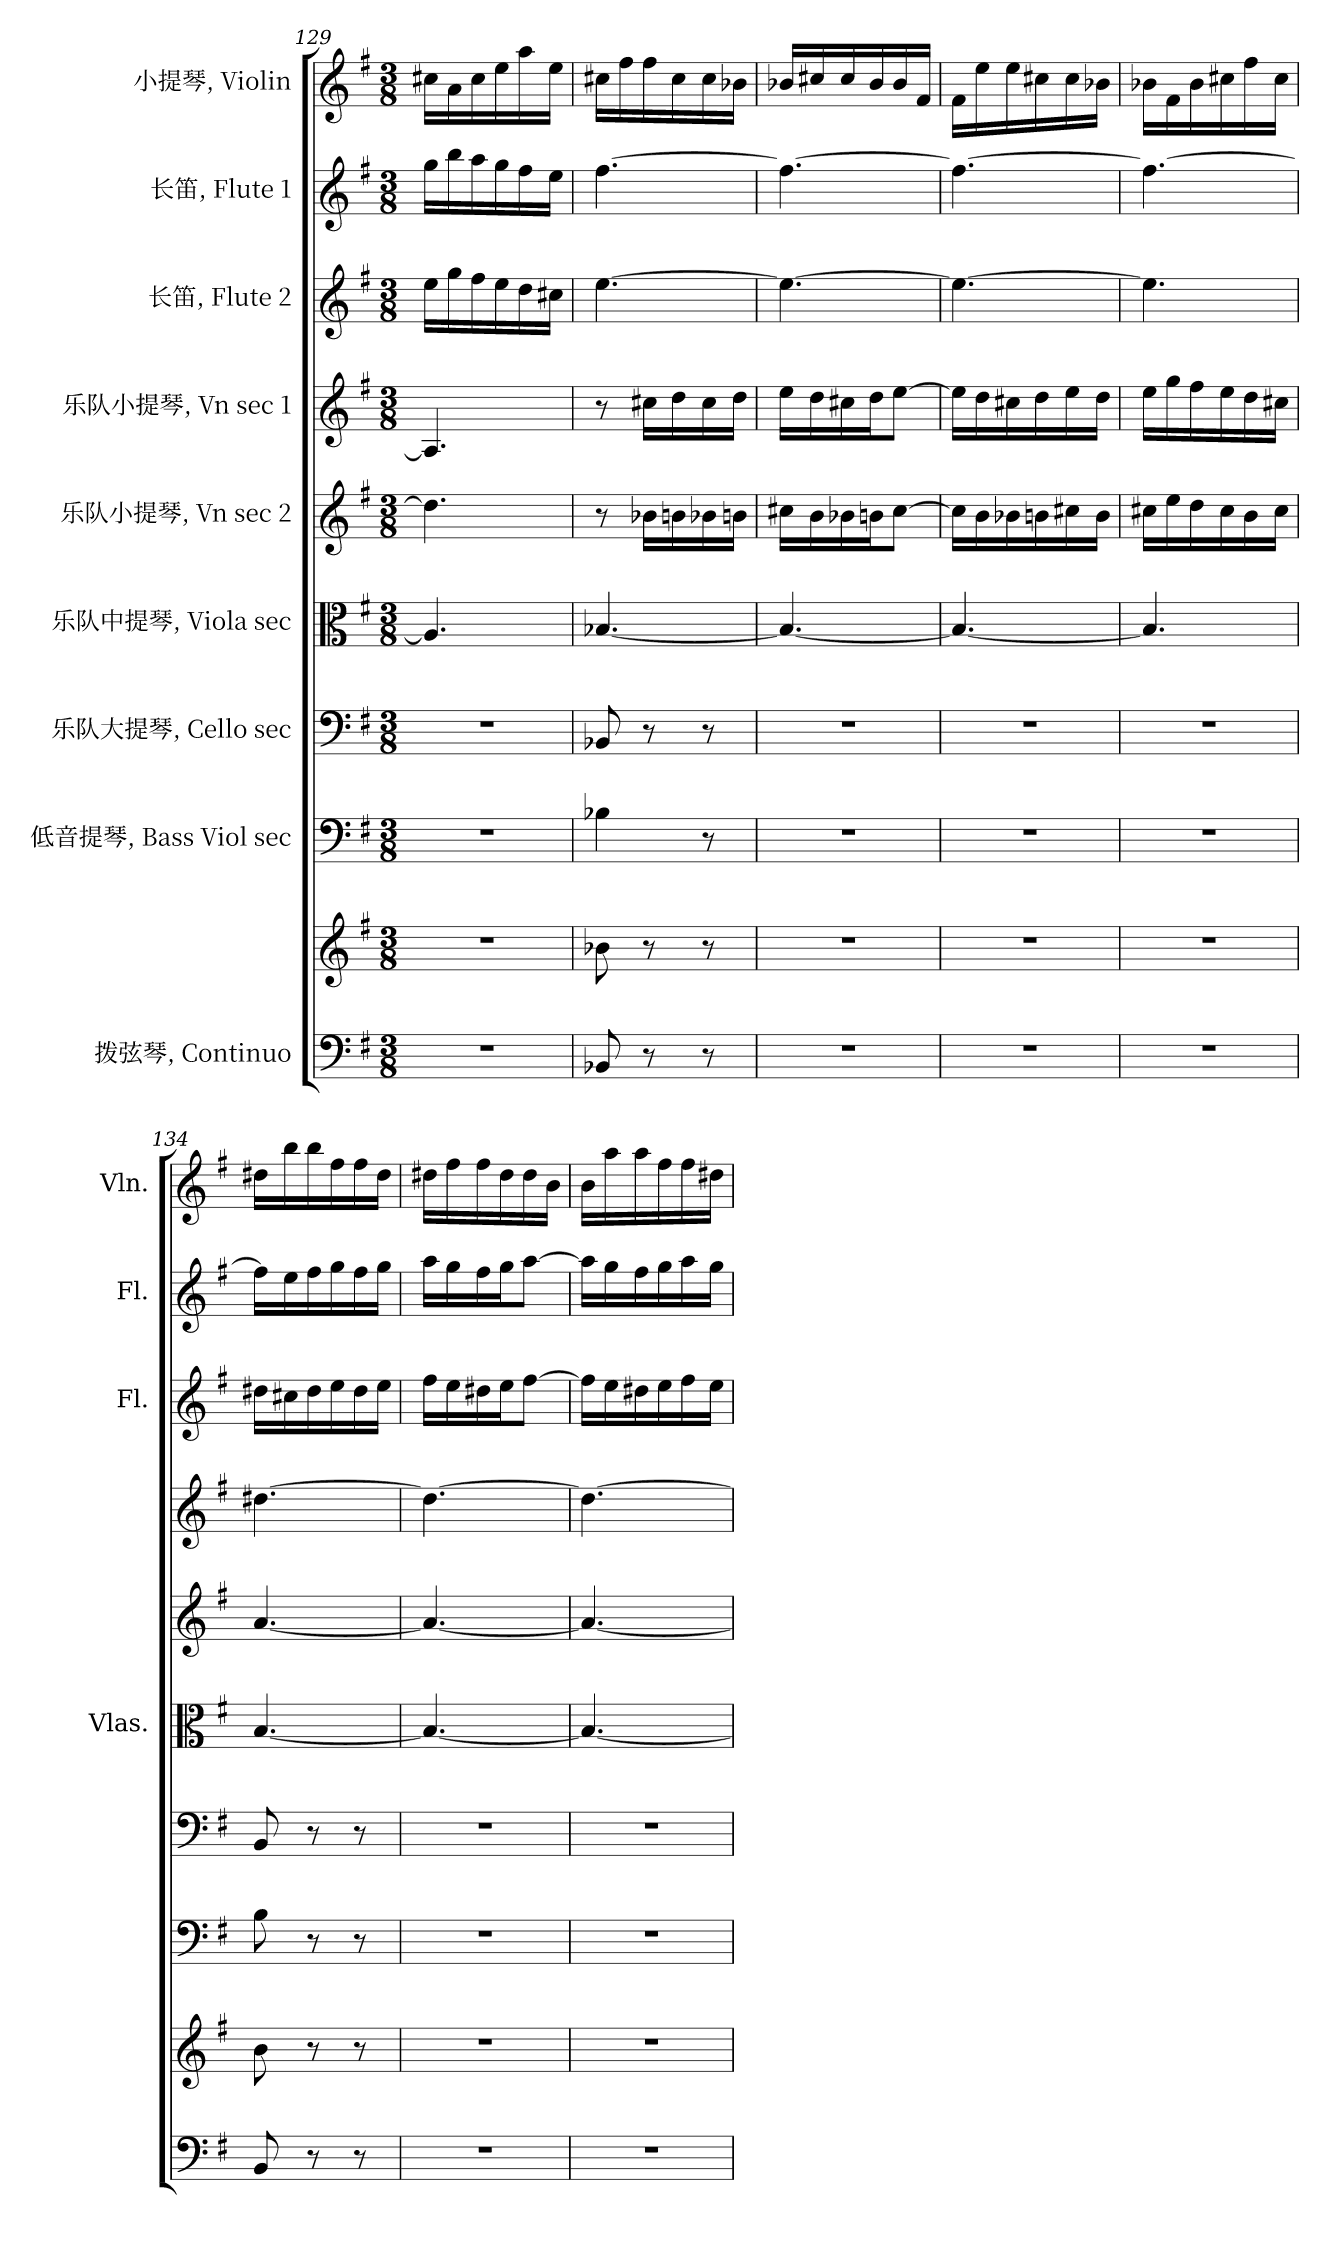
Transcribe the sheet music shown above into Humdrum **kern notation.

**kern	**kern	**kern	**kern	**kern	**kern	**kern	**kern	**kern	**kern
*part9	*part9	*part8	*part7	*part6	*part5	*part4	*part3	*part2	*part1
*staff10	*staff9	*staff8	*staff7	*staff6	*staff5	*staff4	*staff3	*staff2	*staff1
*I"拨弦琴, Continuo	*	*I"低音提琴, Bass Viol sec	*I"乐队大提琴, Cello sec	*I"乐队中提琴, Viola sec	*I"乐队小提琴, Vn sec 2	*I"乐队小提琴, Vn sec 1	*I"长笛, Flute 2	*I"长笛, Flute 1	*I"小提琴, Violin
*	*	*	*	*I'Vlas.	*	*	*I'Fl.	*I'Fl.	*I'Vln.
*clefF4	*clefG2	*clefF4	*clefF4	*clefC3	*clefG2	*clefG2	*clefG2	*clefG2	*clefG2
*	*	*ITrd7c12	*	*	*	*	*	*	*
*k[f#]	*k[f#]	*k[f#]	*k[f#]	*k[f#]	*k[f#]	*k[f#]	*k[f#]	*k[f#]	*k[f#]
*M3/8	*M3/8	*M3/8	*M3/8	*M3/8	*M3/8	*M3/8	*M3/8	*M3/8	*M3/8
=129	=129	=129	=129	=129	=129	=129	=129	=129	=129
4.r	4.r	4.r	4.r	4.A/]	4.dd\]	4.A/]	16ee\LL	16gg\LL	16cc#X\LL
.	.	.	.	.	.	.	16gg\	16bb\	16a\
.	.	.	.	.	.	.	16ff#\	16aa\	16cc#\
.	.	.	.	.	.	.	16ee\	16gg\	16ee\
.	.	.	.	.	.	.	16dd\	16ff#\	16aa\
.	.	.	.	.	.	.	16cc#X\JJ	16ee\JJ	16ee\JJ
=130	=130	=130	=130	=130	=130	=130	=130	=130	=130
8BB-X/	8b-X\	4BB-X\	8BB-X/	[4.B-X/	8r	8r	[4.ee\	[4.ff#\	16cc#X\LL
.	.	.	.	.	.	.	.	.	16ff#\
8r	8r	.	8r	.	16b-X\LL	16cc#X\LL	.	.	16ff#\
.	.	.	.	.	16bn\	16dd\	.	.	16cc#\
8r	8r	8r	8r	.	16b-X\	16cc#\	.	.	16cc#\
.	.	.	.	.	16bn\JJ	16dd\JJ	.	.	16b-X\JJ
=131	=131	=131	=131	=131	=131	=131	=131	=131	=131
4.r	4.r	4.r	4.r	4.B-/_	16cc#X\LL	16ee\LL	4.ee\_	4.ff#\_	16b-X/LL
.	.	.	.	.	16b\	16dd\	.	.	16cc#X/
.	.	.	.	.	16b-X\	16cc#X\	.	.	16cc#/
.	.	.	.	.	16bn\J	16dd\J	.	.	16b-/
.	.	.	.	.	[8cc#\J	[8ee\J	.	.	16b-/
.	.	.	.	.	.	.	.	.	16f#/JJ
!!LO:PB:g=z
=132	=132	=132	=132	=132	=132	=132	=132	=132	=132
4.r	4.r	4.r	4.r	4.B-/_	16cc#\LL]	16ee\LL]	4.ee\_	4.ff#\_	16f#\LL
.	.	.	.	.	16b\	16dd\	.	.	16ee\
.	.	.	.	.	16b-X\	16cc#X\	.	.	16ee\
.	.	.	.	.	16bn\	16dd\	.	.	16cc#X\
.	.	.	.	.	16cc#X\	16ee\	.	.	16cc#\
.	.	.	.	.	16b\JJ	16dd\JJ	.	.	16b-X\JJ
=133	=133	=133	=133	=133	=133	=133	=133	=133	=133
4.r	4.r	4.r	4.r	4.B-/]	16cc#X\LL	16ee\LL	4.ee\]	4.ff#\_	16b-X\LL
.	.	.	.	.	16ee\	16gg\	.	.	16f#\
.	.	.	.	.	16dd\	16ff#\	.	.	16b-\
.	.	.	.	.	16cc#\	16ee\	.	.	16cc#X\
.	.	.	.	.	16b\	16dd\	.	.	16ff#\
.	.	.	.	.	16cc#\JJ	16cc#X\JJ	.	.	16cc#\JJ
=134	=134	=134	=134	=134	=134	=134	=134	=134	=134
8BB/	8b\	8BB\	8BB/	[4.B/	[4.a/	[4.dd#X\	16dd#X\LL	16ff#\LL]	16dd#X\LL
.	.	.	.	.	.	.	16cc#X\	16ee\	16bb\
8r	8r	8r	8r	.	.	.	16dd#\	16ff#\	16bb\
.	.	.	.	.	.	.	16ee\	16gg\	16ff#\
8r	8r	8r	8r	.	.	.	16dd#\	16ff#\	16ff#\
.	.	.	.	.	.	.	16ee\JJ	16gg\JJ	16dd#\JJ
=135	=135	=135	=135	=135	=135	=135	=135	=135	=135
4.r	4.r	4.r	4.r	4.B/_	4.a/_	4.dd#\_	16ff#\LL	16aa\LL	16dd#X\LL
.	.	.	.	.	.	.	16ee\	16gg\	16ff#\
.	.	.	.	.	.	.	16dd#X\	16ff#\	16ff#\
.	.	.	.	.	.	.	16ee\J	16gg\J	16dd#\
.	.	.	.	.	.	.	[8ff#\J	[8aa\J	16dd#\
.	.	.	.	.	.	.	.	.	16b\JJ
=136	=136	=136	=136	=136	=136	=136	=136	=136	=136
4.r	4.r	4.r	4.r	4.B/_	4.a/_	4.dd#\_	16ff#\LL]	16aa\LL]	16b\LL
.	.	.	.	.	.	.	16ee\	16gg\	16aa\
.	.	.	.	.	.	.	16dd#X\	16ff#\	16aa\
.	.	.	.	.	.	.	16ee\	16gg\	16ff#\
.	.	.	.	.	.	.	16ff#\	16aa\	16ff#\
.	.	.	.	.	.	.	16ee\JJ	16gg\JJ	16dd#X\JJ
=	=	=	=	=	=	=	=	=	=
*-	*-	*-	*-	*-	*-	*-	*-	*-	*-
